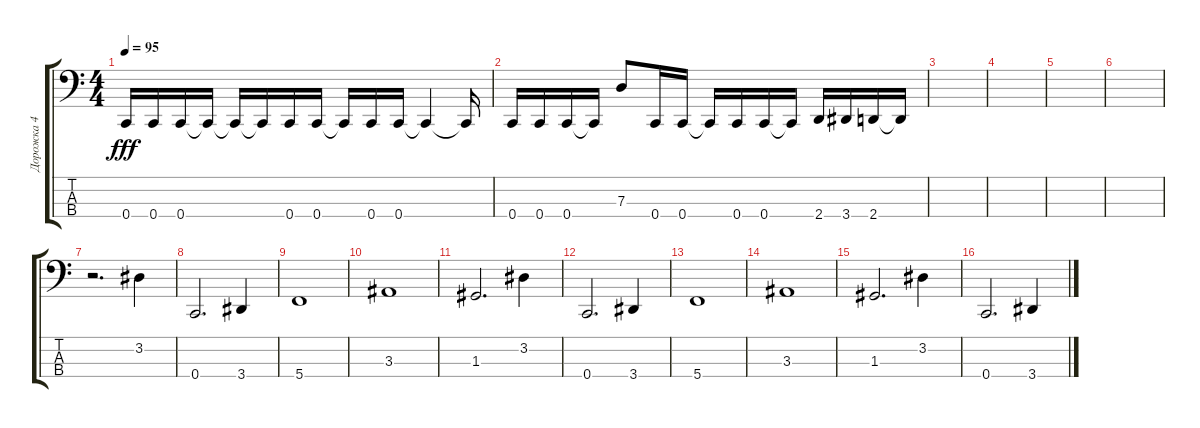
\track ("Дорожка 4" "Дорожка 4") {instrument electricbassfinger}
\staff {score tabs}
\tuning (F2 C2 G1 C1) {hide}
\ts (4 4)
\tempo 95
\clef f4
\ks c
0.4.16{dy fff} 0.4.16 0.4.16 0.4{t}.16 0.4{t}.16 0.4{t}.16 0.4.16 0.4.16 0.4{t}.16 0.4.16 0.4.16 0.4{t}.4 0.4{t}.16 |
0.4.16 0.4.16 0.4.16 0.4{t}.16 7.3.8 0.4.16 0.4.16 0.4{t}.16 0.4.16 0.4.16 0.4{t}.16 2.4.16 3.4.16 2.4.16 2.4{t}.16 |
|
|
|
|
r.2{d} 3.2.4 |
0.4.2{d} 3.4.4 |
5.4.1 |
3.3.1 |
1.3.2{d} 3.2.4 |
0.4.2{d} 3.4.4 |
5.4.1 |
3.3.1 |
1.3.2{d} 3.2.4 |
0.4.2{d} 3.4.4
